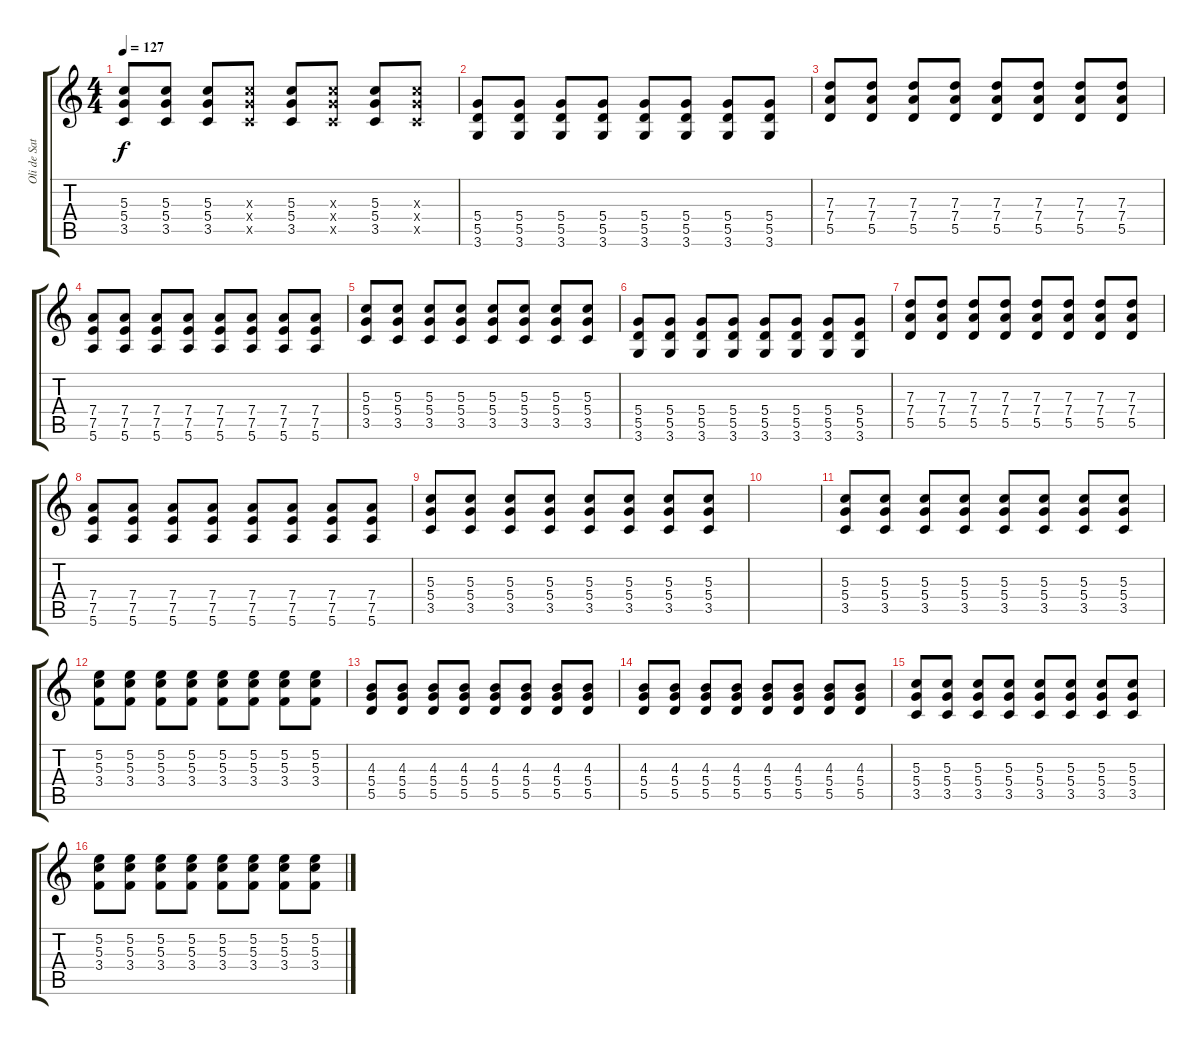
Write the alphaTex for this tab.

\track ("Oli de Sat" "Oli de Sat") {instrument overdrivenguitar}
\staff {score tabs}
\tuning (E4 B3 G3 D3 A2 E2) {hide}
\ts (4 4)
\tempo 127
\clef g2
\ks c
(5.3 5.4 3.5).8{dy f} (5.3 5.4 3.5).8 (5.3 5.4 3.5).8 (5.3{x} 5.4{x} 3.5{x}).8 (5.3 5.4 3.5).8 (5.3{x} 5.4{x} 3.5{x}).8 (5.3 5.4 3.5).8 (5.3{x} 5.4{x} 3.5{x}).8 |
(5.4 5.5 3.6).8 (5.4 5.5 3.6).8 (5.4 5.5 3.6).8 (5.4 5.5 3.6).8 (5.4 5.5 3.6).8 (5.4 5.5 3.6).8 (5.4 5.5 3.6).8 (5.4 5.5 3.6).8 |
(7.3 7.4 5.5).8 (7.3 7.4 5.5).8 (7.3 7.4 5.5).8 (7.3 7.4 5.5).8 (7.3 7.4 5.5).8 (7.3 7.4 5.5).8 (7.3 7.4 5.5).8 (7.3 7.4 5.5).8 |
(7.4 7.5 5.6).8 (7.4 7.5 5.6).8 (7.4 7.5 5.6).8 (7.4 7.5 5.6).8 (7.4 7.5 5.6).8 (7.4 7.5 5.6).8 (7.4 7.5 5.6).8 (7.4 7.5 5.6).8 |
(5.3 5.4 3.5).8 (5.3 5.4 3.5).8 (5.3 5.4 3.5).8 (5.3 5.4 3.5).8 (5.3 5.4 3.5).8 (5.3 5.4 3.5).8 (5.3 5.4 3.5).8 (5.3 5.4 3.5).8 |
(5.4 5.5 3.6).8 (5.4 5.5 3.6).8 (5.4 5.5 3.6).8 (5.4 5.5 3.6).8 (5.4 5.5 3.6).8 (5.4 5.5 3.6).8 (5.4 5.5 3.6).8 (5.4 5.5 3.6).8 |
(7.3 7.4 5.5).8 (7.3 7.4 5.5).8 (7.3 7.4 5.5).8 (7.3 7.4 5.5).8 (7.3 7.4 5.5).8 (7.3 7.4 5.5).8 (7.3 7.4 5.5).8 (7.3 7.4 5.5).8 |
(7.4 7.5 5.6).8 (7.4 7.5 5.6).8 (7.4 7.5 5.6).8 (7.4 7.5 5.6).8 (7.4 7.5 5.6).8 (7.4 7.5 5.6).8 (7.4 7.5 5.6).8 (7.4 7.5 5.6).8 |
(5.3 5.4 3.5).8 (5.3 5.4 3.5).8 (5.3 5.4 3.5).8 (5.3 5.4 3.5).8 (5.3 5.4 3.5).8 (5.3 5.4 3.5).8 (5.3 5.4 3.5).8 (5.3 5.4 3.5).8 |
|
(5.3 5.4 3.5).8 (5.3 5.4 3.5).8 (5.3 5.4 3.5).8 (5.3 5.4 3.5).8 (5.3 5.4 3.5).8 (5.3 5.4 3.5).8 (5.3 5.4 3.5).8 (5.3 5.4 3.5).8 |
(5.2 5.3 3.4).8 (5.2 5.3 3.4).8 (5.2 5.3 3.4).8 (5.2 5.3 3.4).8 (5.2 5.3 3.4).8 (5.2 5.3 3.4).8 (5.2 5.3 3.4).8 (5.2 5.3 3.4).8 |
(4.3 5.4 5.5).8 (4.3 5.4 5.5).8 (4.3 5.4 5.5).8 (4.3 5.4 5.5).8 (4.3 5.4 5.5).8 (4.3 5.4 5.5).8 (4.3 5.4 5.5).8 (4.3 5.4 5.5).8 |
(4.3 5.4 5.5).8 (4.3 5.4 5.5).8 (4.3 5.4 5.5).8 (4.3 5.4 5.5).8 (4.3 5.4 5.5).8 (4.3 5.4 5.5).8 (4.3 5.4 5.5).8 (4.3 5.4 5.5).8 |
(5.3 5.4 3.5).8 (5.3 5.4 3.5).8 (5.3 5.4 3.5).8 (5.3 5.4 3.5).8 (5.3 5.4 3.5).8 (5.3 5.4 3.5).8 (5.3 5.4 3.5).8 (5.3 5.4 3.5).8 |
(5.2 5.3 3.4).8 (5.2 5.3 3.4).8 (5.2 5.3 3.4).8 (5.2 5.3 3.4).8 (5.2 5.3 3.4).8 (5.2 5.3 3.4).8 (5.2 5.3 3.4).8 (5.2 5.3 3.4).8
